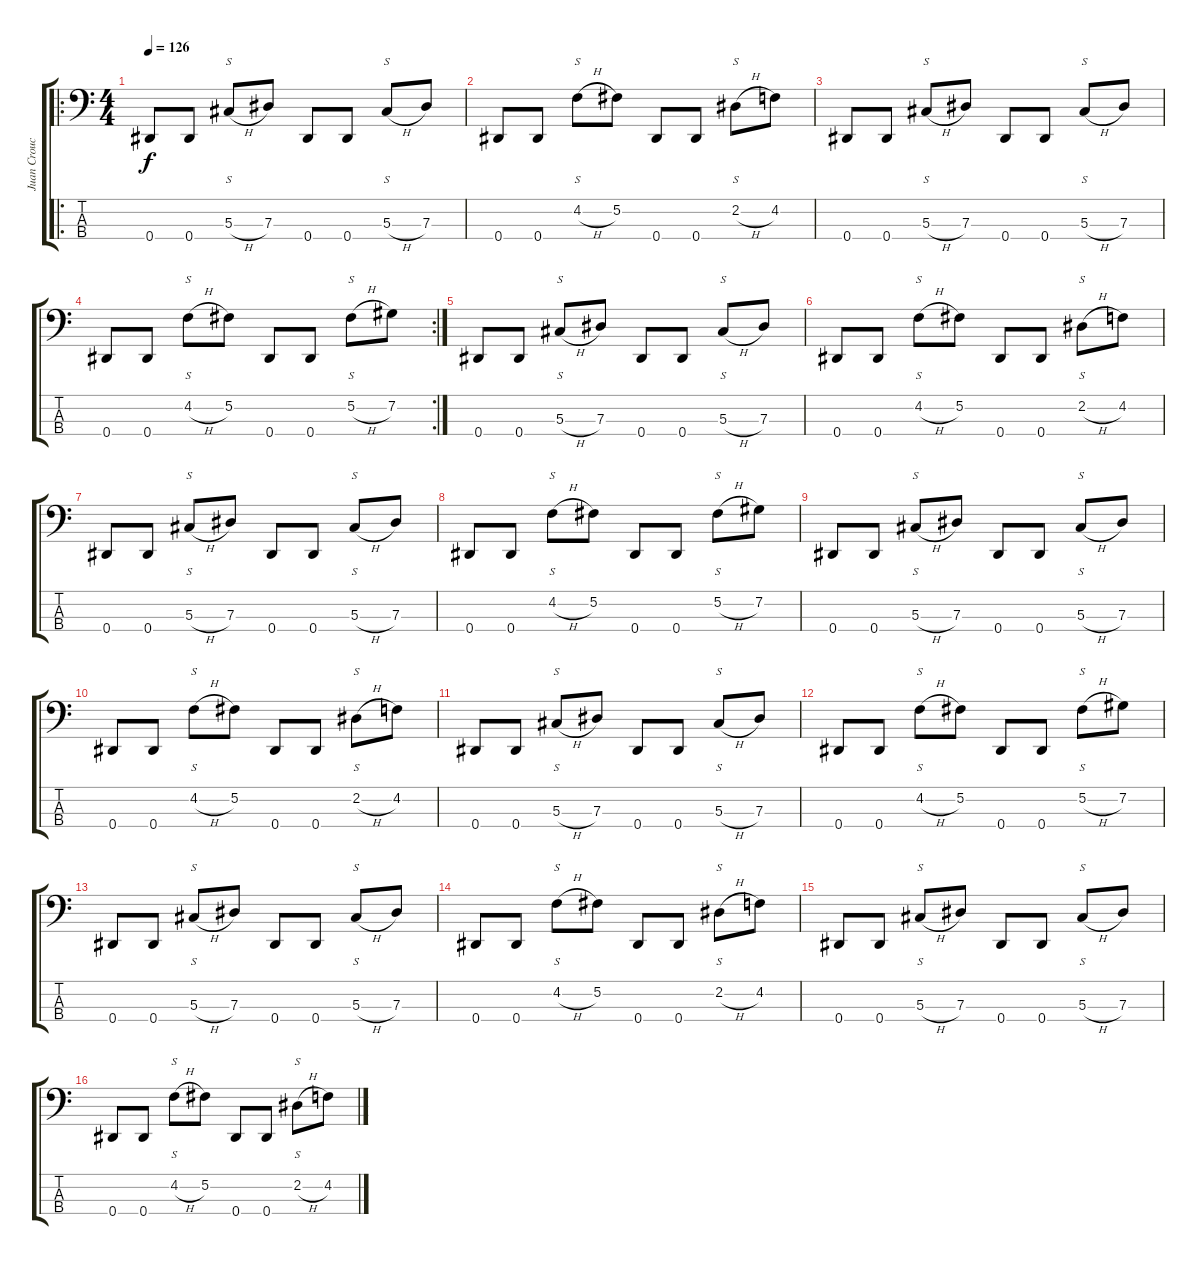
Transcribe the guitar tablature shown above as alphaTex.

\track ("Juan Croucier" "Juan Crouc") {instrument electricbassfinger}
\staff {score tabs}
\tuning (Gb2 Db2 Ab1 Eb1) {hide}
\ro
\ts (4 4)
\tempo 126
\clef f4
\ks c
0.4.8{dy f instrument electricbassfinger} 0.4.8 5.3{h}.8{s} 7.3.8 0.4.8 0.4.8 5.3{h}.8{s} 7.3.8 |
0.4.8 0.4.8 4.2{h}.8{s} 5.2.8 0.4.8 0.4.8 2.2{h}.8{s} 4.2.8 |
0.4.8 0.4.8 5.3{h}.8{s} 7.3.8 0.4.8 0.4.8 5.3{h}.8{s} 7.3.8 |
\rc 2
0.4.8 0.4.8 4.2{h}.8{s} 5.2.8 0.4.8 0.4.8 5.2{h}.8{s} 7.2.8 |
0.4.8 0.4.8 5.3{h}.8{s} 7.3.8 0.4.8 0.4.8 5.3{h}.8{s} 7.3.8 |
0.4.8 0.4.8 4.2{h}.8{s} 5.2.8 0.4.8 0.4.8 2.2{h}.8{s} 4.2.8 |
0.4.8 0.4.8 5.3{h}.8{s} 7.3.8 0.4.8 0.4.8 5.3{h}.8{s} 7.3.8 |
0.4.8 0.4.8 4.2{h}.8{s} 5.2.8 0.4.8 0.4.8 5.2{h}.8{s} 7.2.8 |
0.4.8 0.4.8 5.3{h}.8{s} 7.3.8 0.4.8 0.4.8 5.3{h}.8{s} 7.3.8 |
0.4.8 0.4.8 4.2{h}.8{s} 5.2.8 0.4.8 0.4.8 2.2{h}.8{s} 4.2.8 |
0.4.8 0.4.8 5.3{h}.8{s} 7.3.8 0.4.8 0.4.8 5.3{h}.8{s} 7.3.8 |
0.4.8 0.4.8 4.2{h}.8{s} 5.2.8 0.4.8 0.4.8 5.2{h}.8{s} 7.2.8 |
0.4.8 0.4.8 5.3{h}.8{s} 7.3.8 0.4.8 0.4.8 5.3{h}.8{s} 7.3.8 |
0.4.8 0.4.8 4.2{h}.8{s} 5.2.8 0.4.8 0.4.8 2.2{h}.8{s} 4.2.8 |
0.4.8 0.4.8 5.3{h}.8{s} 7.3.8 0.4.8 0.4.8 5.3{h}.8{s} 7.3.8 |
0.4.8 0.4.8 4.2{h}.8{s} 5.2.8 0.4.8 0.4.8 2.2{h}.8{s} 4.2.8
